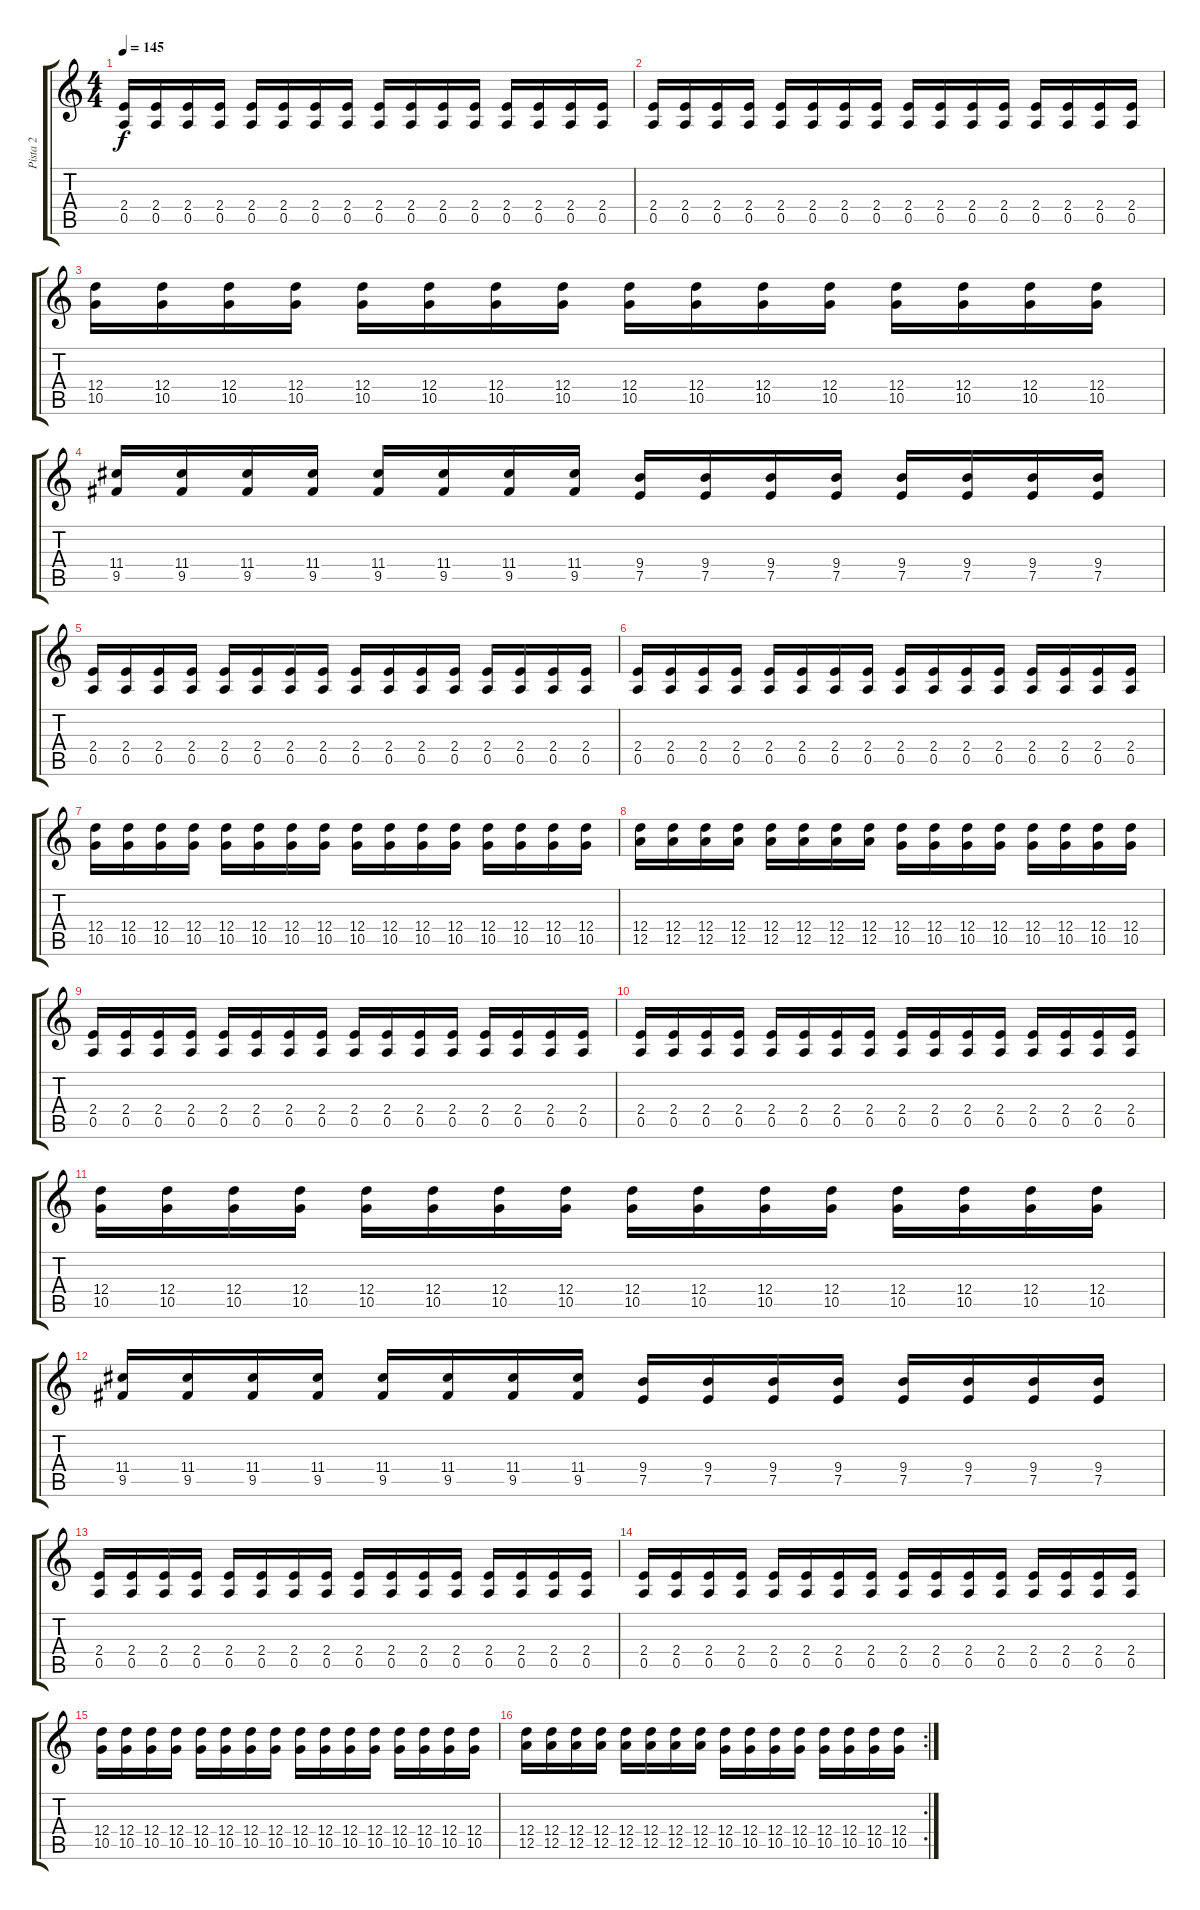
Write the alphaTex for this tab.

\track ("Pista 2" "Pista 2") {instrument distortionguitar}
\staff {score tabs}
\tuning (E4 B3 G3 D3 A2 E2) {hide}
\ts (4 4)
\tempo 145
\clef g2
\ks c
(2.4 0.5).16{dy f} (2.4 0.5).16 (2.4 0.5).16 (2.4 0.5).16 (2.4 0.5).16 (2.4 0.5).16 (2.4 0.5).16 (2.4 0.5).16 (2.4 0.5).16 (2.4 0.5).16 (2.4 0.5).16 (2.4 0.5).16 (2.4 0.5).16 (2.4 0.5).16 (2.4 0.5).16 (2.4 0.5).16 |
(2.4 0.5).16 (2.4 0.5).16 (2.4 0.5).16 (2.4 0.5).16 (2.4 0.5).16 (2.4 0.5).16 (2.4 0.5).16 (2.4 0.5).16 (2.4 0.5).16 (2.4 0.5).16 (2.4 0.5).16 (2.4 0.5).16 (2.4 0.5).16 (2.4 0.5).16 (2.4 0.5).16 (2.4 0.5).16 |
(12.4 10.5).16 (12.4 10.5).16 (12.4 10.5).16 (12.4 10.5).16 (12.4 10.5).16 (12.4 10.5).16 (12.4 10.5).16 (12.4 10.5).16 (12.4 10.5).16 (12.4 10.5).16 (12.4 10.5).16 (12.4 10.5).16 (12.4 10.5).16 (12.4 10.5).16 (12.4 10.5).16 (12.4 10.5).16 |
(11.4 9.5).16 (11.4 9.5).16 (11.4 9.5).16 (11.4 9.5).16 (11.4 9.5).16 (11.4 9.5).16 (11.4 9.5).16 (11.4 9.5).16 (9.4 7.5).16 (9.4 7.5).16 (9.4 7.5).16 (9.4 7.5).16 (9.4 7.5).16 (9.4 7.5).16 (9.4 7.5).16 (9.4 7.5).16 |
(2.4 0.5).16 (2.4 0.5).16 (2.4 0.5).16 (2.4 0.5).16 (2.4 0.5).16 (2.4 0.5).16 (2.4 0.5).16 (2.4 0.5).16 (2.4 0.5).16 (2.4 0.5).16 (2.4 0.5).16 (2.4 0.5).16 (2.4 0.5).16 (2.4 0.5).16 (2.4 0.5).16 (2.4 0.5).16 |
(2.4 0.5).16 (2.4 0.5).16 (2.4 0.5).16 (2.4 0.5).16 (2.4 0.5).16 (2.4 0.5).16 (2.4 0.5).16 (2.4 0.5).16 (2.4 0.5).16 (2.4 0.5).16 (2.4 0.5).16 (2.4 0.5).16 (2.4 0.5).16 (2.4 0.5).16 (2.4 0.5).16 (2.4 0.5).16 |
(12.4 10.5).16 (12.4 10.5).16 (12.4 10.5).16 (12.4 10.5).16 (12.4 10.5).16 (12.4 10.5).16 (12.4 10.5).16 (12.4 10.5).16 (12.4 10.5).16 (12.4 10.5).16 (12.4 10.5).16 (12.4 10.5).16 (12.4 10.5).16 (12.4 10.5).16 (12.4 10.5).16 (12.4 10.5).16 |
(12.4 12.5).16 (12.4 12.5).16 (12.4 12.5).16 (12.4 12.5).16 (12.4 12.5).16 (12.4 12.5).16 (12.4 12.5).16 (12.4 12.5).16 (12.4 10.5).16 (12.4 10.5).16 (12.4 10.5).16 (12.4 10.5).16 (12.4 10.5).16 (12.4 10.5).16 (12.4 10.5).16 (12.4 10.5).16 |
(2.4 0.5).16 (2.4 0.5).16 (2.4 0.5).16 (2.4 0.5).16 (2.4 0.5).16 (2.4 0.5).16 (2.4 0.5).16 (2.4 0.5).16 (2.4 0.5).16 (2.4 0.5).16 (2.4 0.5).16 (2.4 0.5).16 (2.4 0.5).16 (2.4 0.5).16 (2.4 0.5).16 (2.4 0.5).16 |
(2.4 0.5).16 (2.4 0.5).16 (2.4 0.5).16 (2.4 0.5).16 (2.4 0.5).16 (2.4 0.5).16 (2.4 0.5).16 (2.4 0.5).16 (2.4 0.5).16 (2.4 0.5).16 (2.4 0.5).16 (2.4 0.5).16 (2.4 0.5).16 (2.4 0.5).16 (2.4 0.5).16 (2.4 0.5).16 |
(12.4 10.5).16 (12.4 10.5).16 (12.4 10.5).16 (12.4 10.5).16 (12.4 10.5).16 (12.4 10.5).16 (12.4 10.5).16 (12.4 10.5).16 (12.4 10.5).16 (12.4 10.5).16 (12.4 10.5).16 (12.4 10.5).16 (12.4 10.5).16 (12.4 10.5).16 (12.4 10.5).16 (12.4 10.5).16 |
(11.4 9.5).16 (11.4 9.5).16 (11.4 9.5).16 (11.4 9.5).16 (11.4 9.5).16 (11.4 9.5).16 (11.4 9.5).16 (11.4 9.5).16 (9.4 7.5).16 (9.4 7.5).16 (9.4 7.5).16 (9.4 7.5).16 (9.4 7.5).16 (9.4 7.5).16 (9.4 7.5).16 (9.4 7.5).16 |
(2.4 0.5).16 (2.4 0.5).16 (2.4 0.5).16 (2.4 0.5).16 (2.4 0.5).16 (2.4 0.5).16 (2.4 0.5).16 (2.4 0.5).16 (2.4 0.5).16 (2.4 0.5).16 (2.4 0.5).16 (2.4 0.5).16 (2.4 0.5).16 (2.4 0.5).16 (2.4 0.5).16 (2.4 0.5).16 |
(2.4 0.5).16 (2.4 0.5).16 (2.4 0.5).16 (2.4 0.5).16 (2.4 0.5).16 (2.4 0.5).16 (2.4 0.5).16 (2.4 0.5).16 (2.4 0.5).16 (2.4 0.5).16 (2.4 0.5).16 (2.4 0.5).16 (2.4 0.5).16 (2.4 0.5).16 (2.4 0.5).16 (2.4 0.5).16 |
(12.4 10.5).16 (12.4 10.5).16 (12.4 10.5).16 (12.4 10.5).16 (12.4 10.5).16 (12.4 10.5).16 (12.4 10.5).16 (12.4 10.5).16 (12.4 10.5).16 (12.4 10.5).16 (12.4 10.5).16 (12.4 10.5).16 (12.4 10.5).16 (12.4 10.5).16 (12.4 10.5).16 (12.4 10.5).16 |
\rc 2
(12.4 12.5).16 (12.4 12.5).16 (12.4 12.5).16 (12.4 12.5).16 (12.4 12.5).16 (12.4 12.5).16 (12.4 12.5).16 (12.4 12.5).16 (12.4 10.5).16 (12.4 10.5).16 (12.4 10.5).16 (12.4 10.5).16 (12.4 10.5).16 (12.4 10.5).16 (12.4 10.5).16 (12.4 10.5).16
